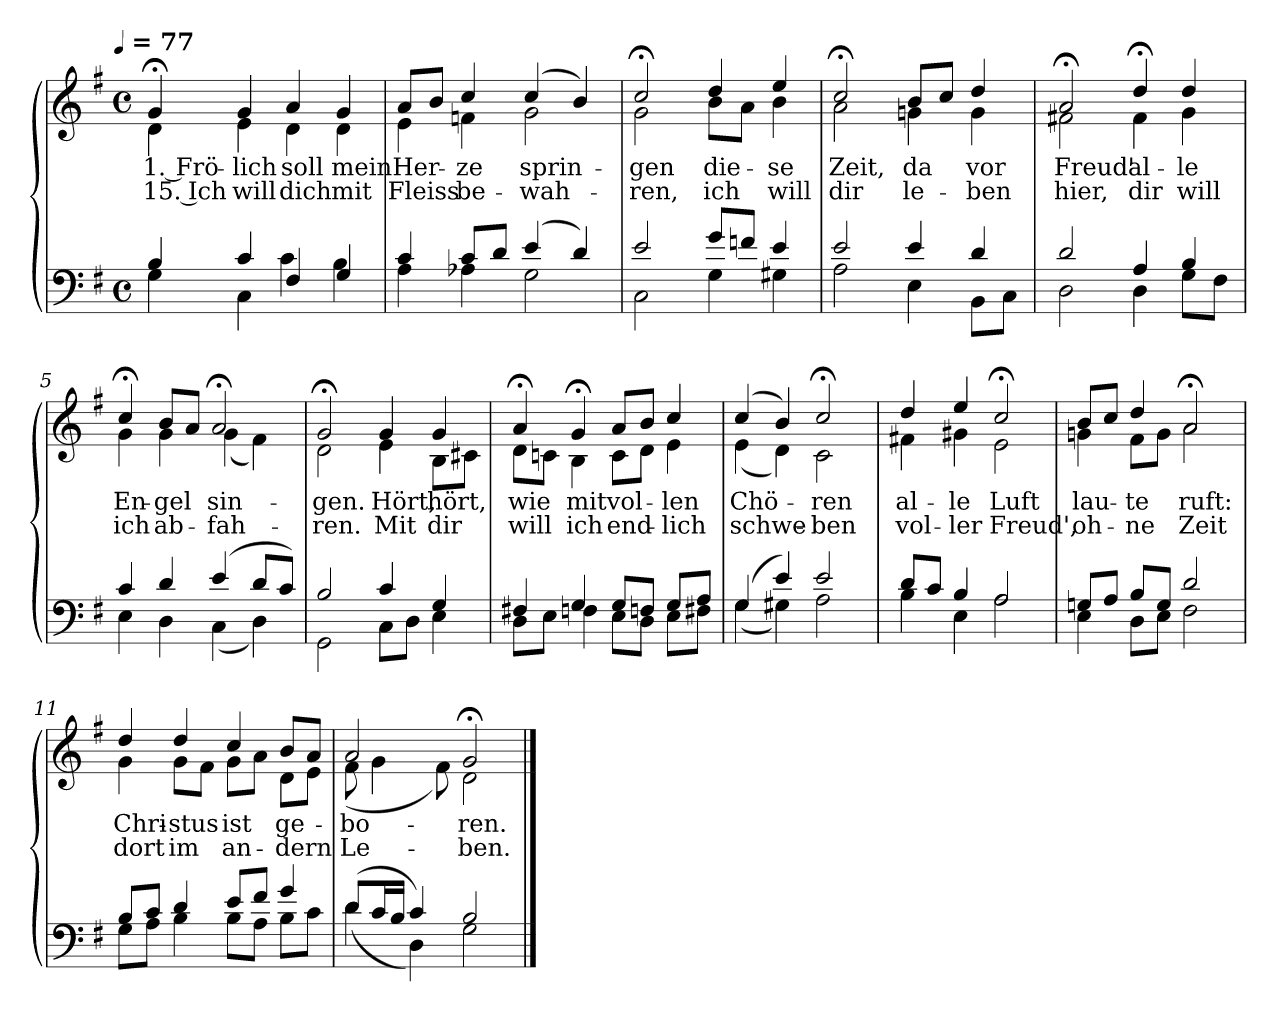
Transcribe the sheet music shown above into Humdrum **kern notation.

**kern	**kern	**text	**text	**dynam
*part1	*part1	*part1	*part1	*part1
*staff2	*staff1	*staff1	*staff1	*staff1/2
*clefF4	*clefG2	*	*	*
*k[f#]	*k[f#]	*	*	*
!!LO:TX:omd:t=[quarter] = 77
*M4/4	*M4/4	*	*	*
*met(c)	*met(c)	*	*	*
*MM77	*MM77	*	*	*
=	=	=	=	=
*^	*^	*	*	*
4B	4G	4g;<	4d	1. Frö-	15. Ich	.
4c	4C	4g	4e	-lich	will	.
4F#	4c	4a	4d	soll	dich	♩ = 76
4G	4B	4g	4d	mein	mit	.
=1	=1	=1	=1	=1	=1	=1
4c	4A	8aL	4e	Her-	Fleiss	.
.	.	8bJ	.	.	.	.
8cL	4A-X	4cc	4fn	-ze	be-	.
8dJ	.	.	.	.	.	.
(4e	2G	(4cc	2g	sprin-	-wah-	♩ = 74
4d)	.	4b)	.	.	.	♩ = 70
=2	=2	=2	=2	=2	=2	=2
2e	2C	2cc;<	2g	-gen	-ren,	.
8gL	4G	4dd	8bL	die-	ich	♩ = 73
8fnJ	.	.	8aJ	.	.	.
4e	4G#X	4ee	4b	-se	will	♩ = 70
=3	=3	=3	=3	=3	=3	=3
2e	2A	2cc;<	2a	Zeit,	dir	.
4e	4E	8bL	4gn	da	le-	♩ = 71
.	.	8ccJ	.	.	.	.
4d	8BBL	4dd	4g	vor	-ben	.
.	8CJ	.	.	.	.	.
!!LO:LB:g=z	!!
=4	=4	=4	=4	=4	=4	=4
2d	2D	2a;<	2f#X	Freud'	hier,	.
4A	4D	4dd;<	4f#	al-	dir	♩ = 75
4B	8GL	4dd	4g	-le	will	.
.	8F#J	.	.	.	.	.
=5	=5	=5	=5	=5	=5	=5
4c	4E	4cc;<	4g	En-	ich	.
4d	4D	8bL	4g	-gel	ab-	.
.	.	8aJ	.	.	.	.
(4e	(4C	2a;<	(4g	sin-	-fah-	.
8dL	4D)	.	4f#)	.	.	.
8cJ)	.	.	.	.	.	.
=6	=6	=6	=6	=6	=6	=6
2B	2GG	2g;<	2d	gen.	-ren.	.
4c	8CL	4g	4e	Hört,	Mit	♩ = 76.2
.	8DJ	.	.	.	.	.
4G	4E	4g	8BL	hört,	dir	♩ = 75.3
.	.	.	8c#XJ	.	.	.
=7	=7	=7	=7	=7	=7	=7
4F#X	8DL	4a;<	8dL	wie	will	.
.	8EJ	.	8cnJ	.	.	.
4G	4Fn	4g;<	4B	mit	ich	.
8GL	8EL	8aL	8cL	vol-	end-	♩ = 74
8FnJ	8DJ	8bJ	8dJ	.	.	.
8GL	8EL	4cc	4e	-len	-lich	♩ = 73
8AJ	8F#XJ	.	.	.	.	.
=8	=8	=8	=8	=8	=8	=8
*	*	*MM73	*	*	*	*
(4G	(4G	(4cc	(4e	Chö-	schwe-	.
4e)	4G#X)	4b)	4d)	.	.	♩ = 70
2e	2A	2cc;<	2c	-ren	-ben	.
!!LO:LB:g=z	!!
=9	=9	=9	=9	=9	=9	=9
*	*	*MM72	*	*	*	*
8dL	4B	4dd	4f#X	al-	vol-	.
8cJ	.	.	.	.	.	.
4B	4E	4ee	4g#X	-le	-ler	♩ = 70
2A	2A	2cc;<	2e	Luft	Freud',	.
=10	=10	=10	=10	=10	=10	=10
8GnL	4E	8bL	4gn	lau-	oh-	.
8AJ	.	8ccJ	.	.	.	.
8BL	8DL	4dd	8f#L	-te	-ne	♩ = 68
8GJ	8EJ	.	8gJ	.	.	.
2d	2F#	2a;<	2a	ruft:	Zeit	.
=11	=11	=11	=11	=11	=11	=11
8BL	8GL	4dd	4g	Chri-	dort	.
8cJ	8AJ	.	.	.	.	.
4d	4B	4dd	8gL	-stus	im	.
.	.	.	8f#J	.	.	.
8eL	8BL	4cc	8gL	ist	an-	.
8f#J	8AJ	.	8aJ	.	.	.
4g	8BL	8bL	8dL	ge-	-dern	♩ = 67
.	8cJ	8aJ	8eJ	.	.	.
=12	=12	=12	=12	=12	=12	=12
*	*	*MM63	*	*	*	*
(8dL	(4d	2a	(8f#	-bo-	Le-	.
16cL	.	.	4g	.	.	.
16BJJ	.	.	.	.	.	.
4c)	4D)	.	.	.	.	.
.	.	.	8f#)	.	.	.
2B	2G	2g;<	2d	-ren.	-ben.	.
*v	*v	*	*	*	*	*
*	*v	*v	*	*	*
==	==	==	==	==
*-	*-	*-	*-	*-
